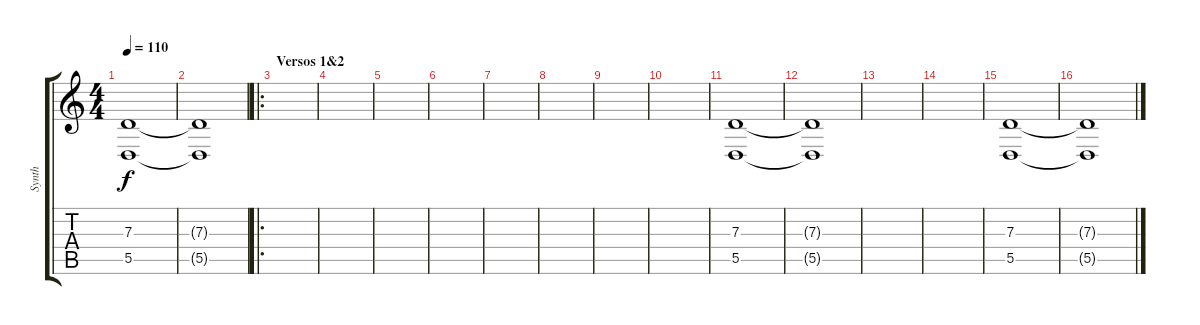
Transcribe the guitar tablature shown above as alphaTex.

\track ("Synth" "Synth") {instrument synthstrings1}
\staff {score tabs}
\tuning (E4 B3 G3 D3 A2 E2) {hide}
\ts (4 4)
\tempo 110
\clef g2
\ks c
(7.3 5.5).1{dy f} |
(7.3{t} 5.5{t}).1 |
\ro
\section ("" "Versos 1&2")
|
|
|
|
|
|
|
|
(7.3 5.5).1 |
(7.3{t} 5.5{t}).1 |
|
|
(7.3 5.5).1 |
(7.3{t} 5.5{t}).1
